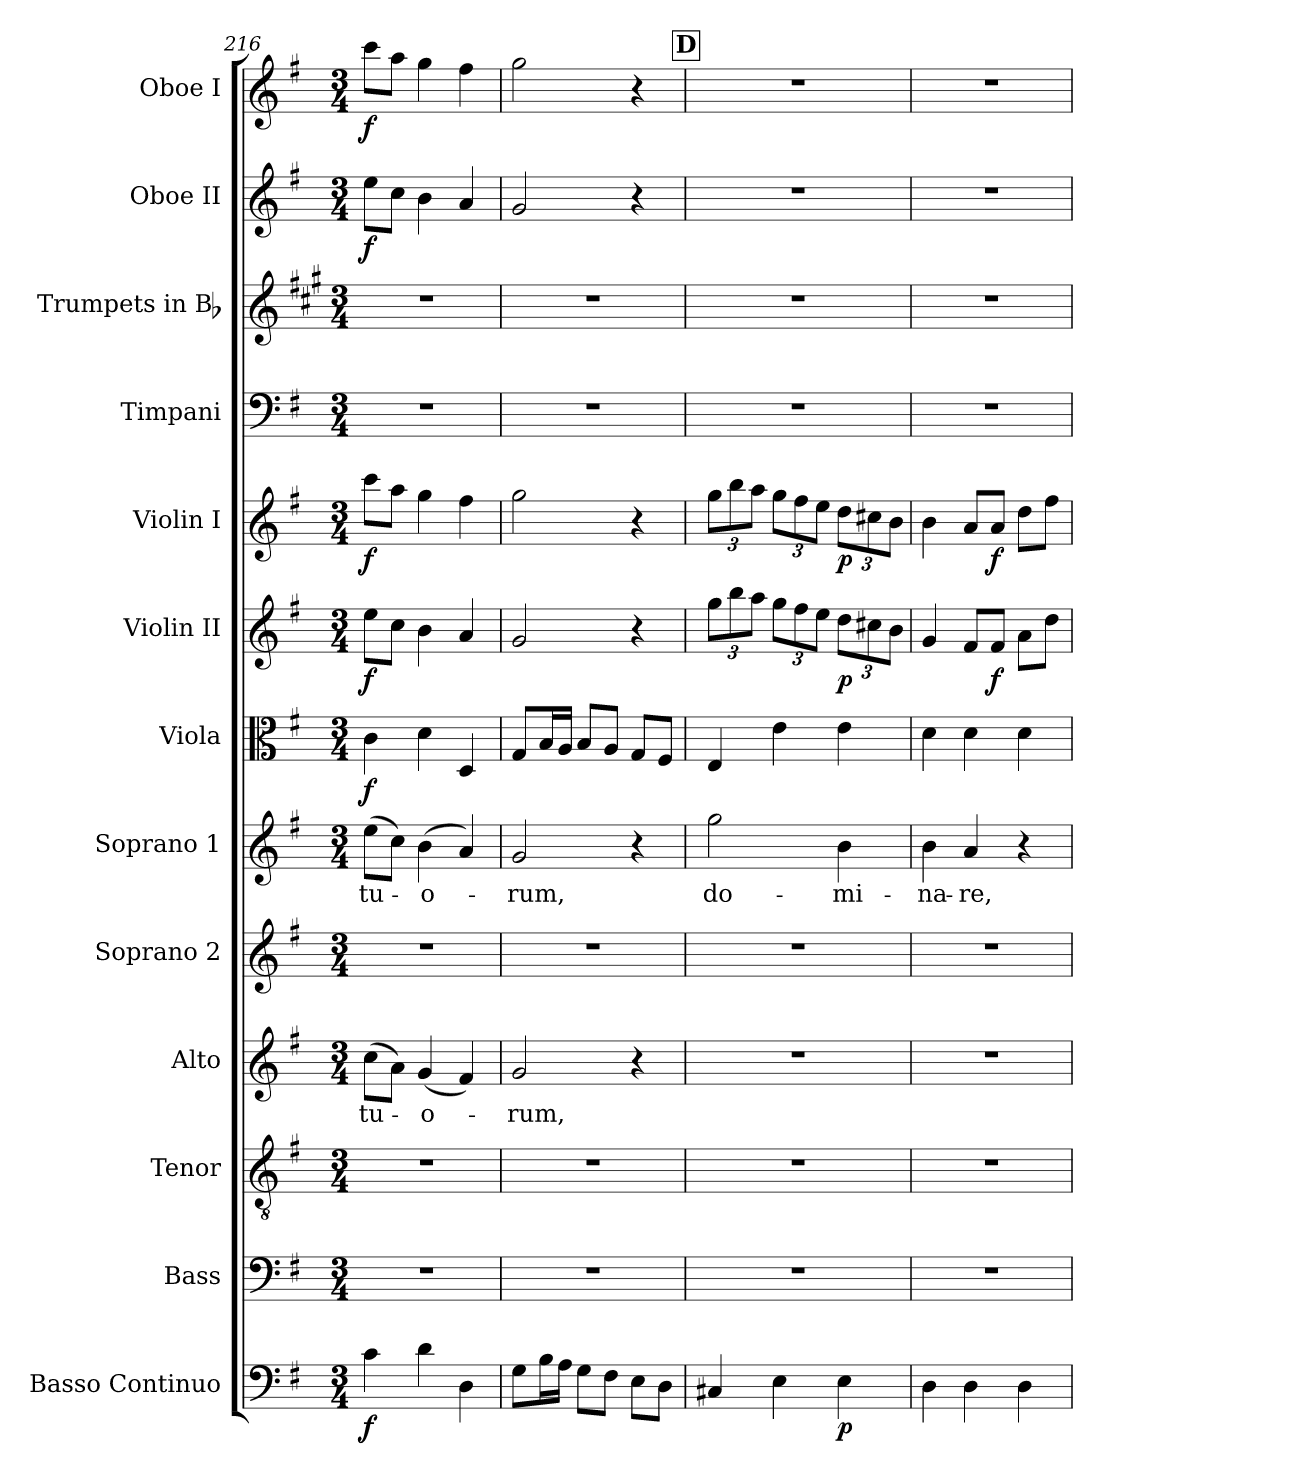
**kern	**dynam	**kern	**kern	**kern	**text	**kern	**kern	**text	**kern	**dynam	**kern	**dynam	**kern	**dynam	**kern	**kern	**kern	**dynam	**kern	**dynam
*part13	*part13	*part12	*part11	*part10	*part10	*part9	*part8	*part8	*part7	*part7	*part6	*part6	*part5	*part5	*part4	*part3	*part2	*part2	*part1	*part1
*staff13	*staff13	*staff12	*staff11	*staff10	*staff10	*staff9	*staff8	*staff8	*staff7	*staff7	*staff6	*staff6	*staff5	*staff5	*staff4	*staff3	*staff2	*staff2	*staff1	*staff1
*I"Basso Continuo	*	*I"Bass	*I"Tenor	*I"Alto	*	*I"Soprano 2	*I"Soprano 1	*	*I"Viola	*	*I"Violin II	*	*I"Violin I	*	*I"Timpani	*I"Trumpets in Bb	*I"Oboe II	*	*I"Oboe I	*
*I'BC	*	*I'B	*I'T	*I'A	*	*I'S	*I'S	*	*I'Vla.	*	*I'Vln. II	*	*I'Vln. I	*	*I'Timp.	*	*I'Ob. II	*	*I'Ob. I	*
*clefF4	*	*clefF4	*clefGv2	*clefG2	*	*clefG2	*clefG2	*	*clefC3	*	*clefG2	*	*clefG2	*	*clefF4	*clefG2	*clefG2	*	*clefG2	*
*	*	*	*	*	*	*	*	*	*	*	*	*	*	*	*	*ITrd1c2	*	*	*	*
*k[f#]	*	*k[f#]	*k[f#]	*k[f#]	*	*k[f#]	*k[f#]	*	*k[f#]	*	*k[f#]	*	*k[f#]	*	*k[f#]	*k[f#]	*k[f#]	*	*k[f#]	*
*G:	*	*G:	*G:	*G:	*	*G:	*G:	*	*G:	*	*G:	*	*G:	*	*G:	*G:	*G:	*	*G:	*
*M3/4	*	*M3/4	*M3/4	*M3/4	*	*M3/4	*M3/4	*	*M3/4	*	*M3/4	*	*M3/4	*	*M3/4	*M3/4	*M3/4	*	*M3/4	*
=216	=216	=216	=216	=216	=216	=216	=216	=216	=216	=216	=216	=216	=216	=216	=216	=216	=216	=216	=216	=216
!	!LO:DY:b	!	!	!	!LO:LY:b	!	!	!LO:LY:b	!	!LO:DY:b	!	!LO:DY:b	!	!LO:DY:b	!	!	!	!LO:DY:b	!	!LO:DY:b
4c\	f	2.r	2.r	(8cc\L	tu-	2.r	(8ee\L	tu-	4c\	f	8ee\L	f	8ccc\L	f	2.r	2.r	8ee\L	f	8ccc\L	f
.	.	.	.	8a\J)	.	.	8cc\J)	.	.	.	8cc\J	.	8aa\J	.	.	.	8cc\J	.	8aa\J	.
!	!	!	!	!	!LO:LY:b	!	!	!LO:LY:b	!	!	!	!	!	!	!	!	!	!	!	!
4d\	.	.	.	(<4g/	-o-	.	(4b\	-o-	4d\	.	4b\	.	4gg\	.	.	.	4b\	.	4gg\	.
4D\	.	.	.	4f#/)	.	.	4a/)	.	4D/	.	4a/	.	4ff#\	.	.	.	4a/	.	4ff#\	.
=217	=217	=217	=217	=217	=217	=217	=217	=217	=217	=217	=217	=217	=217	=217	=217	=217	=217	=217	=217	=217
!	!	!	!	!	!LO:LY:b	!	!	!LO:LY:b	!	!	!	!	!	!	!	!	!	!	!	!
8G\L	.	2.r	2.r	2g/	-rum,	2.r	2g/	-rum,	8G/L	.	2g/	.	2gg\	.	2.r	2.r	2g/	.	2gg\	.
16B\L	.	.	.	.	.	.	.	.	16B/L	.	.	.	.	.	.	.	.	.	.	.
16A\JJ	.	.	.	.	.	.	.	.	16A/JJ	.	.	.	.	.	.	.	.	.	.	.
8G\L	.	.	.	.	.	.	.	.	8B/L	.	.	.	.	.	.	.	.	.	.	.
8F#\J	.	.	.	.	.	.	.	.	8A/J	.	.	.	.	.	.	.	.	.	.	.
8E\L	.	.	.	4r	.	.	4r	.	8G/L	.	4r	.	4r	.	.	.	4r	.	4r	.
8D\J	.	.	.	.	.	.	.	.	8F#/J	.	.	.	.	.	.	.	.	.	.	.
!!LO:REH:place=s1:a:B:fs=14:t=D
=218	=218	=218	=218	=218	=218	=218	=218	=218	=218	=218	=218	=218	=218	=218	=218	=218	=218	=218	=218	=218
!	!	!	!	!	!	!	!	!LO:LY:b	!	!	!	!	!	!	!	!	!	!	!	!
4C#X/	.	2.r	2.r	2.r	.	2.r	2gg\	do-	4E/	.	12gg\L	.	12gg\L	.	2.r	2.r	2.r	.	2.r	.
.	.	.	.	.	.	.	.	.	.	.	12bb\	.	12bb\	.	.	.	.	.	.	.
.	.	.	.	.	.	.	.	.	.	.	12aa\J	.	12aa\J	.	.	.	.	.	.	.
4E\	.	.	.	.	.	.	.	.	4e\	.	12gg\L	.	12gg\L	.	.	.	.	.	.	.
.	.	.	.	.	.	.	.	.	.	.	12ff#\	.	12ff#\	.	.	.	.	.	.	.
.	.	.	.	.	.	.	.	.	.	.	12ee\J	.	12ee\J	.	.	.	.	.	.	.
!	!LO:DY:b	!	!	!	!	!	!	!LO:LY:b	!	!	!	!LO:DY:b	!	!LO:DY:b	!	!	!	!	!	!
4E\	p	.	.	.	.	.	4b\	-mi-	4e\	.	12dd\L	p	12dd\L	p	.	.	.	.	.	.
.	.	.	.	.	.	.	.	.	.	.	12cc#X\	.	12cc#X\	.	.	.	.	.	.	.
.	.	.	.	.	.	.	.	.	.	.	12b\J	.	12b\J	.	.	.	.	.	.	.
=219	=219	=219	=219	=219	=219	=219	=219	=219	=219	=219	=219	=219	=219	=219	=219	=219	=219	=219	=219	=219
!	!	!	!	!	!	!	!	!LO:LY:b	!	!	!	!	!	!	!	!	!	!	!	!
4D\	.	2.r	2.r	2.r	.	2.r	4b\	-na-	4d\	.	4g/	.	4b\	.	2.r	2.r	2.r	.	2.r	.
!	!	!	!	!	!	!	!	!LO:LY:b	!	!	!	!	!	!	!	!	!	!	!	!
4D\	.	.	.	.	.	.	4a/	-re,	4d\	.	8f#/L	.	8a/L	.	.	.	.	.	.	.
!	!	!	!	!	!	!	!	!	!	!	!	!LO:DY:b	!	!LO:DY:b	!	!	!	!	!	!
.	.	.	.	.	.	.	.	.	.	.	8f#/J	f	8a/J	f	.	.	.	.	.	.
4D\	.	.	.	.	.	.	4r	.	4d\	.	8a\L	.	8dd\L	.	.	.	.	.	.	.
.	.	.	.	.	.	.	.	.	.	.	8dd\J	.	8ff#\J	.	.	.	.	.	.	.
=	=	=	=	=	=	=	=	=	=	=	=	=	=	=	=	=	=	=	=	=
*-	*-	*-	*-	*-	*-	*-	*-	*-	*-	*-	*-	*-	*-	*-	*-	*-	*-	*-	*-	*-
